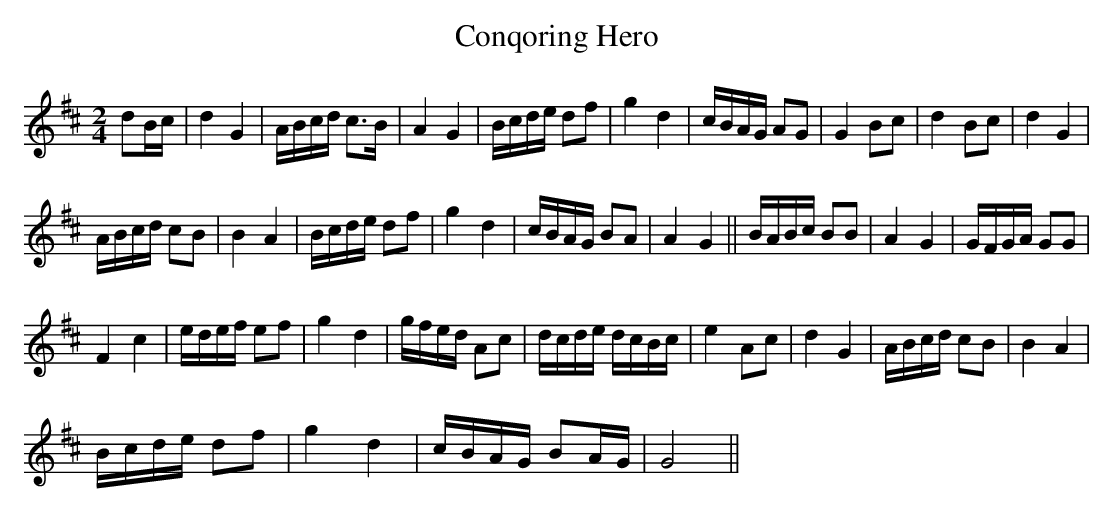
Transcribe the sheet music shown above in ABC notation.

X:1.1
T: Conqoring Hero
M:2/4
L:1/8
K:D
dB/c/ |  d2G2 | A/B/c/d/ c>B | A2 G2 | B/c/d/e/ df | g2 d2 | c/B/A/G/ AG | G2 Bc | d2 Bc | d2G2 |
A/B/c/d/ cB | B2 A2 | B/c/d/e/ df | g2d2 | c/B/A/G/ BA | A2G2 || B/A/B/c/ BB | A2G2 | G/F/G/A/ GG |
F2c2 | e/d/e/f/ ef | g2d2 | g/f/e/d/ Ac | d/c/d/e/ d/c/B/c/ | e2 Ac | d2G2 | A/B/c/d/ cB | B2A2 |
B/c/d/e/ df | g2d2 | c/B/A/G/ BA/G/ | G4 ||
